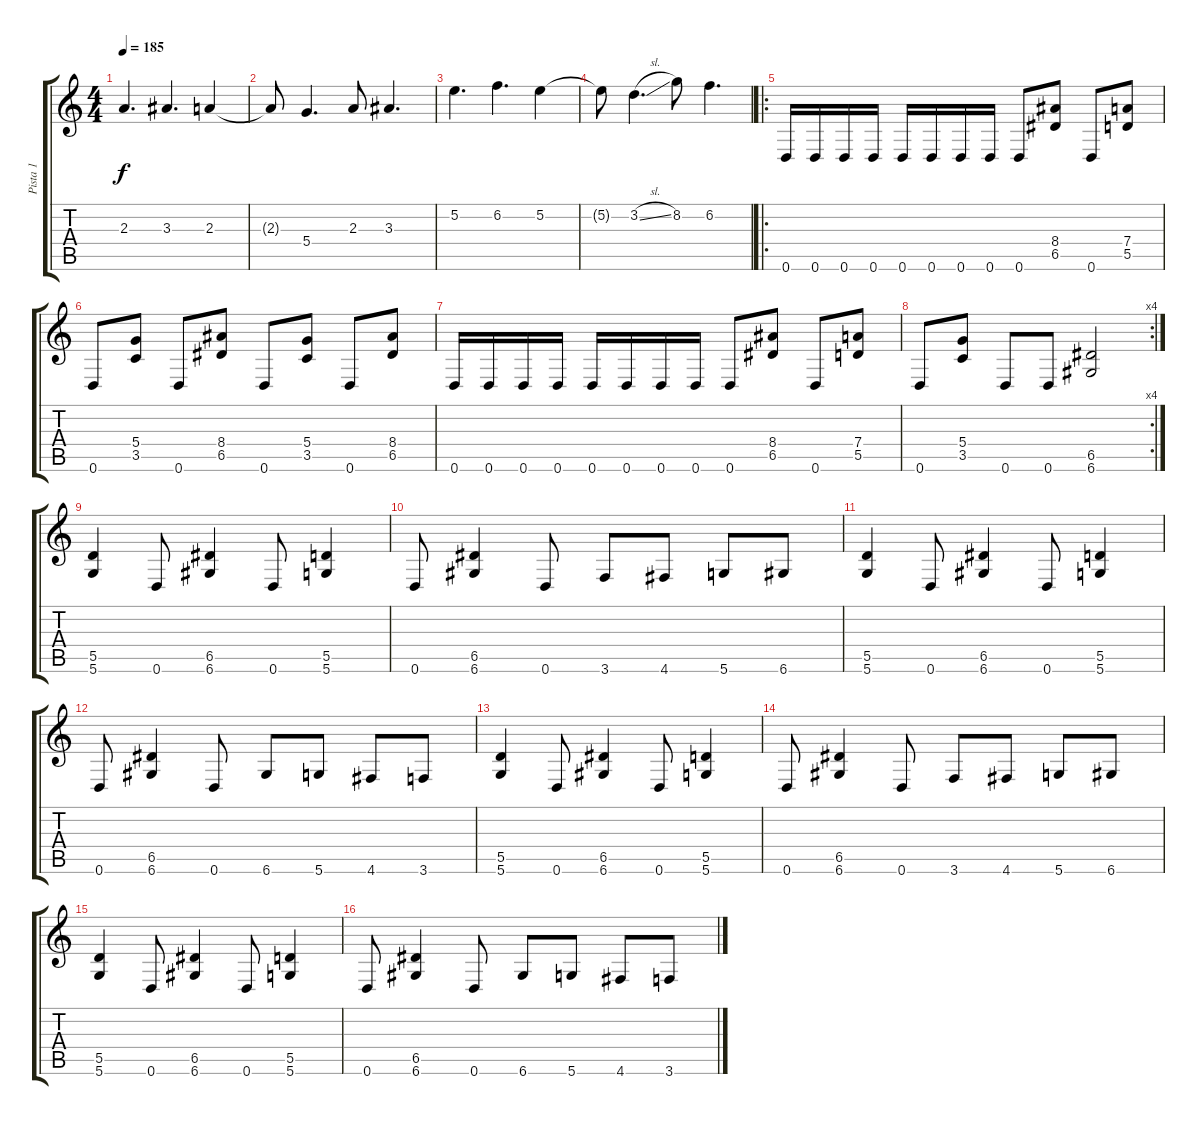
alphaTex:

\track ("Pista 1" "Pista 1") {instrument distortionguitar}
\staff {score tabs}
\tuning (E4 B3 G3 D3 A2 D2) {hide}
\ts (4 4)
\tempo 185
\clef g2
\ks c
2.3.4{d dy f} 3.3.4{d} 2.3.4 |
2.3{t}.8 5.4.4{d} 2.3.8 3.3.4{d} |
5.2.4{d} 6.2.4{d} 5.2.4 |
5.2{t}.8 3.2{sl}.4{d} 8.2.8 6.2.4{d} |
\ro
0.6.16 0.6.16 0.6.16 0.6.16 0.6.16 0.6.16 0.6.16 0.6.16 0.6.8 (8.4 6.5).8 0.6.8 (7.4 5.5).8 |
0.6.8 (5.4 3.5).8 0.6.8 (8.4 6.5).8 0.6.8 (5.4 3.5).8 0.6.8 (8.4 6.5).8 |
0.6.16 0.6.16 0.6.16 0.6.16 0.6.16 0.6.16 0.6.16 0.6.16 0.6.8 (8.4 6.5).8 0.6.8 (7.4 5.5).8 |
\rc 4
0.6.8 (5.4 3.5).8 0.6.8 0.6.8 (6.5 6.6).2 |
(5.5 5.6).4 0.6.8 (6.5 6.6).4 0.6.8 (5.5 5.6).4 |
0.6.8 (6.5 6.6).4 0.6.8 3.6.8 4.6.8 5.6.8 6.6.8 |
(5.5 5.6).4 0.6.8 (6.5 6.6).4 0.6.8 (5.5 5.6).4 |
0.6.8 (6.5 6.6).4 0.6.8 6.6.8 5.6.8 4.6.8 3.6.8 |
(5.5 5.6).4 0.6.8 (6.5 6.6).4 0.6.8 (5.5 5.6).4 |
0.6.8 (6.5 6.6).4 0.6.8 3.6.8 4.6.8 5.6.8 6.6.8 |
(5.5 5.6).4 0.6.8 (6.5 6.6).4 0.6.8 (5.5 5.6).4 |
0.6.8 (6.5 6.6).4 0.6.8 6.6.8 5.6.8 4.6.8 3.6.8
